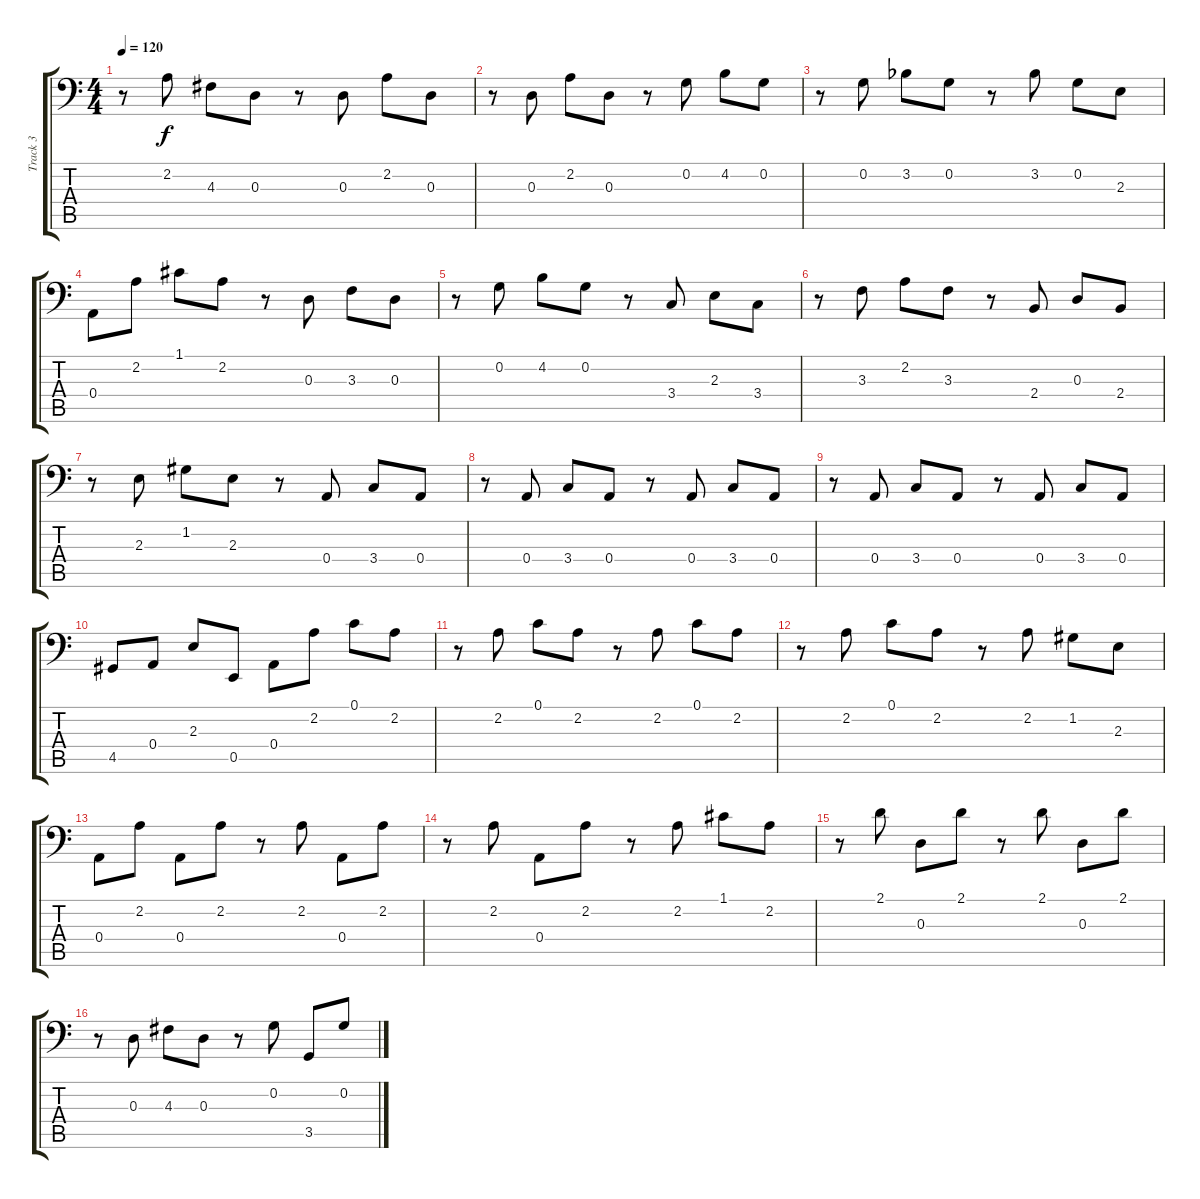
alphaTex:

\track ("Track 3" "Track 3") {instrument electricbassfinger}
\staff {score tabs}
\tuning (C3 G2 D2 A1 E1 B0) {hide}
\ts (4 4)
\tempo 120
\clef f4
\ks c
r.8{dy f} 2.2.8 4.3.8 0.3.8 r.8 0.3.8 2.2.8 0.3.8 |
r.8 0.3.8 2.2.8 0.3.8 r.8 0.2.8 4.2.8 0.2.8 |
r.8 0.2.8 3.2{acc b}.8 0.2.8 r.8 3.2{acc b}.8 0.2.8 2.3.8 |
0.4.8 2.2.8 1.1.8 2.2.8 r.8 0.3.8 3.3.8 0.3.8 |
r.8 0.2.8 4.2.8 0.2.8 r.8 3.4.8 2.3.8 3.4.8 |
r.8 3.3.8 2.2.8 3.3.8 r.8 2.4.8 0.3.8 2.4.8 |
r.8 2.3.8 1.2.8 2.3.8 r.8 0.4.8 3.4.8 0.4.8 |
r.8 0.4.8 3.4.8 0.4.8 r.8 0.4.8 3.4.8 0.4.8 |
r.8 0.4.8 3.4.8 0.4.8 r.8 0.4.8 3.4.8 0.4.8 |
4.5.8 0.4.8 2.3.8 0.5.8 0.4.8 2.2.8 0.1.8 2.2.8 |
r.8 2.2.8 0.1.8 2.2.8 r.8 2.2.8 0.1.8 2.2.8 |
r.8 2.2.8 0.1.8 2.2.8 r.8 2.2.8 1.2.8 2.3.8 |
0.4.8 2.2.8 0.4.8 2.2.8 r.8 2.2.8 0.4.8 2.2.8 |
r.8 2.2.8 0.4.8 2.2.8 r.8 2.2.8 1.1.8 2.2.8 |
r.8 2.1.8 0.3.8 2.1.8 r.8 2.1.8 0.3.8 2.1.8 |
r.8 0.3.8 4.3.8 0.3.8 r.8 0.2.8 3.5.8 0.2.8
